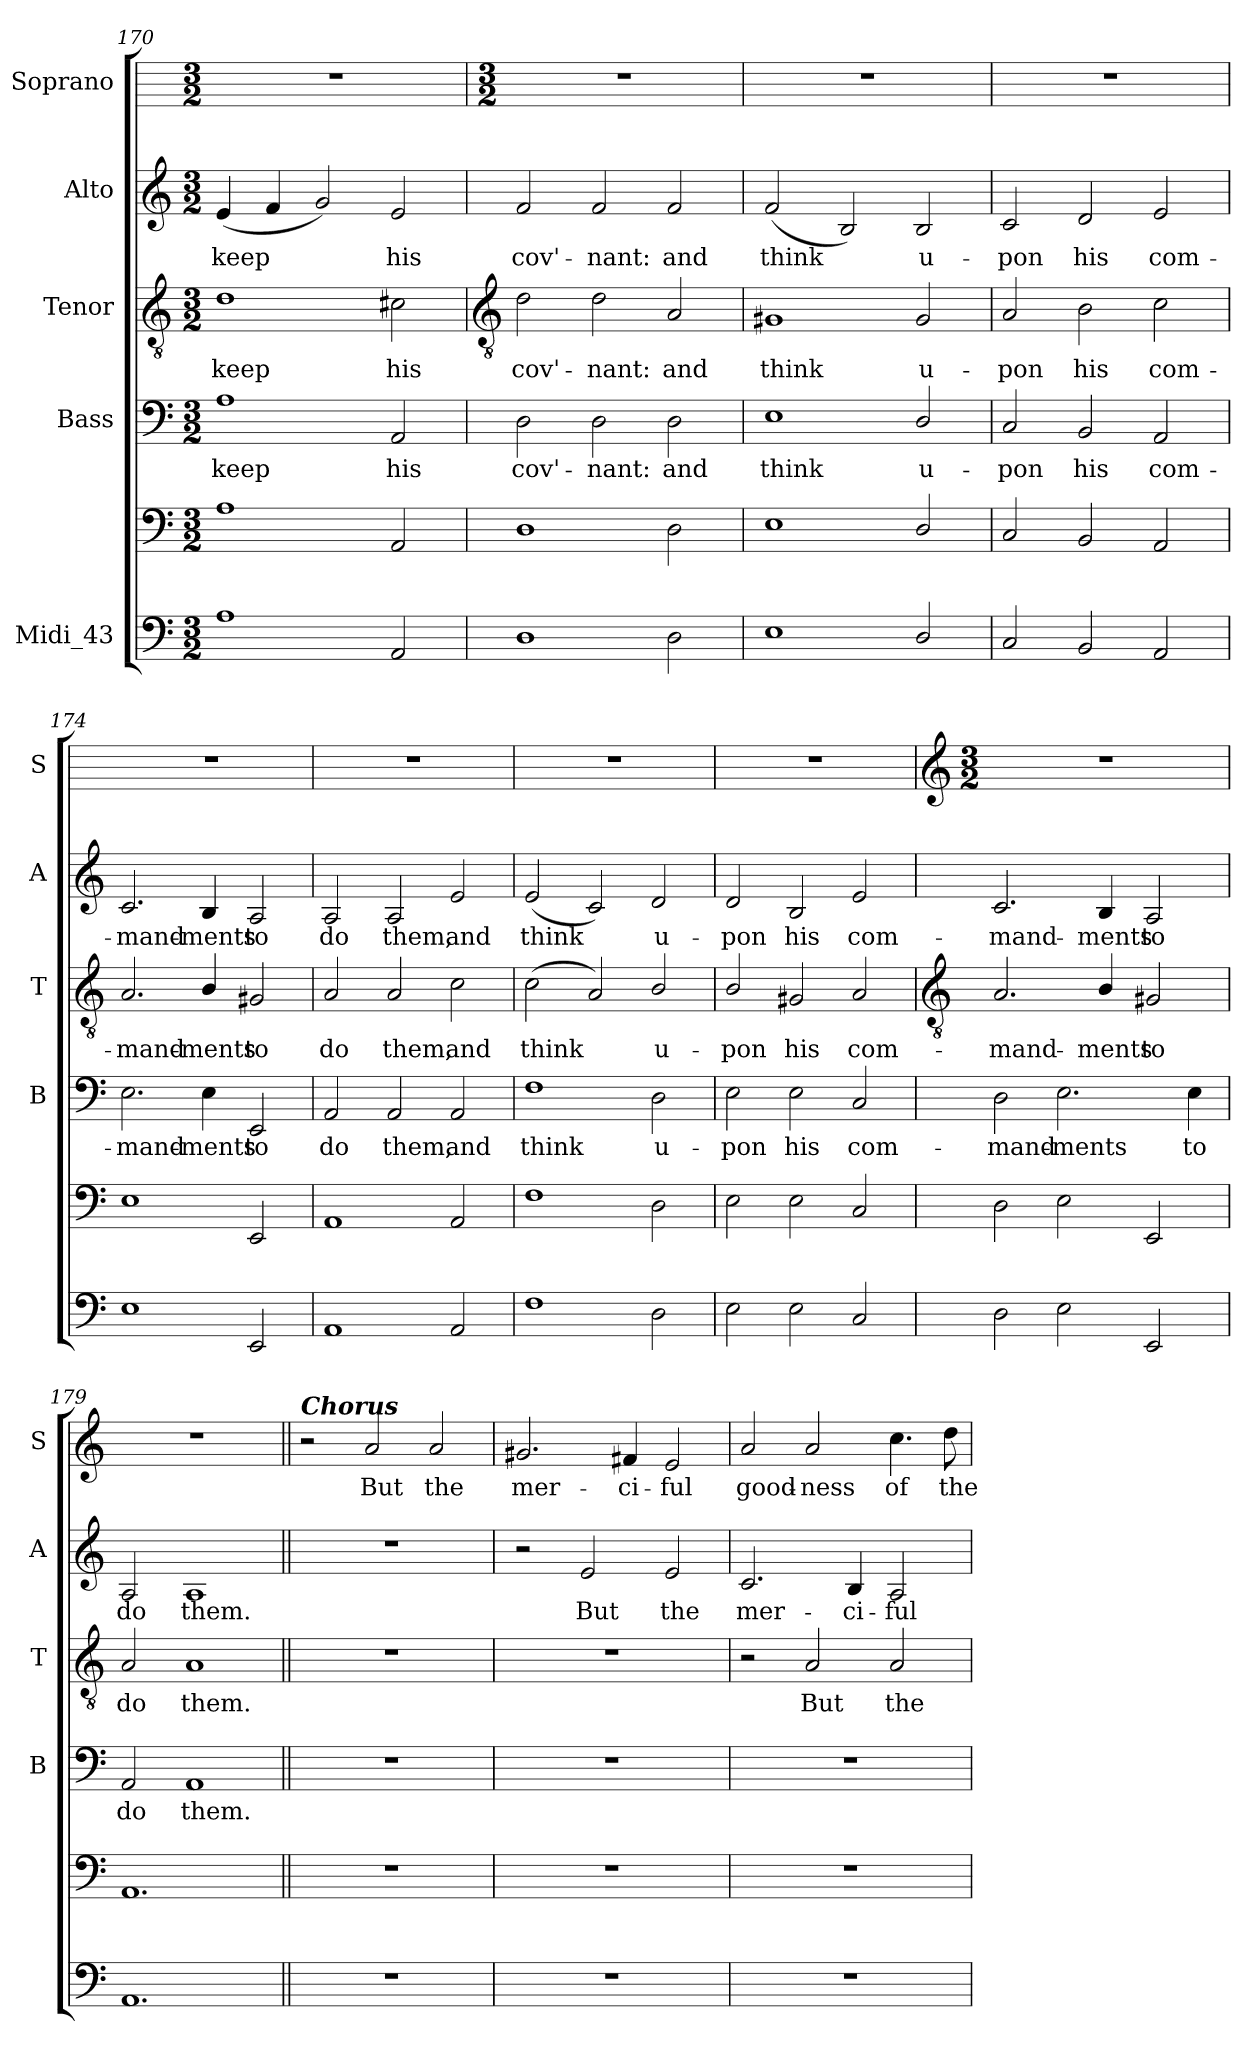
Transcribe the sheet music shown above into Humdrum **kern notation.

**kern	**kern	**kern	**text	**kern	**text	**kern	**text	**kern	**text
*part5	*part5	*part4	*part4	*part3	*part3	*part2	*part2	*part1	*part1
*staff6	*staff5	*staff4	*staff4	*staff3	*staff3	*staff2	*staff2	*staff1	*staff1
*I"Midi_43	*	*I"Bass	*	*I"Tenor	*	*I"Alto	*	*I"Soprano	*
*	*	*I'B	*	*I'T	*	*I'A	*	*I'S	*
*clefF4	*clefF4	*clefF4	*	*clefGv2	*	*clefG2	*	*	*
*k[]	*k[]	*k[]	*	*k[]	*	*k[]	*	*	*
*C:	*C:	*C:	*	*C:	*	*C:	*	*	*
*M3/2	*M3/2	*M3/2	*	*M3/2	*	*M3/2	*	*M3/2	*
=170	=170	=170	=170	=170	=170	=170	=170	=170	=170
!	!	!	!LO:LY:b	!	!LO:LY:b	!	!LO:LY:b	!	!
1A	1A	1A	keep	1d	keep	(<4e	keep	1.r	.
.	.	.	.	.	.	4f	.	.	.
.	.	.	.	.	.	2g)	.	.	.
!	!	!	!LO:LY:b	!	!LO:LY:b	!	!LO:LY:b	!	!
2AA	2AA	2AA	his	2c#X	his	2e	his	.	.
!!LO:LB:g=z
=171	=171	=171	=171	=171	=171	=171	=171	=171	=171
*	*	*	*	*clefGv2	*	*	*	*	*
*	*	*	*	*	*	*	*	*M3/2	*
!	!	!	!LO:LY:b	!	!LO:LY:b	!	!LO:LY:b	!	!
1D	1D	2D	cov'-	2d	cov'-	2f	cov'-	1.r	.
!	!	!	!LO:LY:b	!	!LO:LY:b	!	!LO:LY:b	!	!
.	.	2D	-nant:	2d	-nant:	2f	-nant:	.	.
!	!	!	!LO:LY:b	!	!LO:LY:b	!	!LO:LY:b	!	!
2D	2D	2D	and	2A	and	2f	and	.	.
=172	=172	=172	=172	=172	=172	=172	=172	=172	=172
!	!	!	!LO:LY:b	!	!LO:LY:b	!	!LO:LY:b	!	!
1E	1E	1E	think	1G#X	think	(<2f	think	1.r	.
.	.	.	.	.	.	2B)	.	.	.
!	!	!	!LO:LY:b	!	!LO:LY:b	!	!LO:LY:b	!	!
2D/	2D/	2D/	u-	2G#	u-	2B	u-	.	.
=173	=173	=173	=173	=173	=173	=173	=173	=173	=173
!	!	!	!LO:LY:b	!	!LO:LY:b	!	!LO:LY:b	!	!
2C	2C	2C	-pon	2A	-pon	2c	-pon	1.r	.
!	!	!	!LO:LY:b	!	!LO:LY:b	!	!LO:LY:b	!	!
2BB	2BB	2BB	his	2B	his	2d	his	.	.
!	!	!	!LO:LY:b	!	!LO:LY:b	!	!LO:LY:b	!	!
2AA	2AA	2AA	com-	2c	com-	2e	com-	.	.
=174	=174	=174	=174	=174	=174	=174	=174	=174	=174
!	!	!	!LO:LY:b	!	!LO:LY:b	!	!LO:LY:b	!	!
1E	1E	2.E	-mand-	2.A	-mand-	2.c	-mand-	1.r	.
!	!	!	!LO:LY:b	!	!LO:LY:b	!	!LO:LY:b	!	!
.	.	4E	-ments	4B/	-ments	4B	-ments	.	.
!	!	!	!LO:LY:b	!	!LO:LY:b	!	!LO:LY:b	!	!
2EE	2EE	2EE	to	2G#X	to	2A	to	.	.
=175	=175	=175	=175	=175	=175	=175	=175	=175	=175
!	!	!	!LO:LY:b	!	!LO:LY:b	!	!LO:LY:b	!	!
1AA	1AA	2AA	do	2A	do	2A	do	1.r	.
!	!	!	!LO:LY:b	!	!LO:LY:b	!	!LO:LY:b	!	!
.	.	2AA	them,	2A	them,	2A	them,	.	.
!	!	!	!LO:LY:b	!	!LO:LY:b	!	!LO:LY:b	!	!
2AA	2AA	2AA	and	2c	and	2e	and	.	.
=176	=176	=176	=176	=176	=176	=176	=176	=176	=176
!	!	!	!LO:LY:b	!	!LO:LY:b	!	!LO:LY:b	!	!
1F	1F	1F	think	(<2c	think	(<2e	think	1.r	.
.	.	.	.	2A)	.	2c)	.	.	.
!	!	!	!LO:LY:b	!	!LO:LY:b	!	!LO:LY:b	!	!
2D	2D	2D	u-	2B/	u-	2d	u-	.	.
=177	=177	=177	=177	=177	=177	=177	=177	=177	=177
!	!	!	!LO:LY:b	!	!LO:LY:b	!	!LO:LY:b	!	!
2E	2E	2E	-pon	2B/	-pon	2d	-pon	1.r	.
!	!	!	!LO:LY:b	!	!LO:LY:b	!	!LO:LY:b	!	!
2E	2E	2E	his	2G#X	his	2B	his	.	.
!	!	!	!LO:LY:b	!	!LO:LY:b	!	!LO:LY:b	!	!
2C	2C	2C	com-	2A	com-	2e	com-	.	.
!!LO:LB:g=z
=178	=178	=178	=178	=178	=178	=178	=178	=178	=178
*	*	*	*	*clefGv2	*	*	*	*clefG2	*
*	*	*	*	*	*	*	*	*k[]	*
*	*	*	*	*	*	*	*	*C:	*
*	*	*	*	*	*	*	*	*M3/2	*
!	!	!	!LO:LY:b	!	!LO:LY:b	!	!LO:LY:b	!LO:N:vis=1	!
2D	2D	2D	-mand-	2.A	-mand-	2.c	-mand-	1.r	.
!	!	!	!LO:LY:b	!	!	!	!	!	!
2E	2E	2.E	-ments	.	.	.	.	.	.
!	!	!	!	!	!LO:LY:b	!	!LO:LY:b	!	!
.	.	.	.	4B/	-ments	4B	-ments	.	.
!	!	!	!	!	!LO:LY:b	!	!LO:LY:b	!	!
2EE	2EE	.	.	2G#X	to	2A	to	.	.
!	!	!	!LO:LY:b	!	!	!	!	!	!
.	.	4E	to	.	.	.	.	.	.
=179	=179	=179	=179	=179	=179	=179	=179	=179	=179
!	!	!	!LO:LY:b	!	!LO:LY:b	!	!LO:LY:b	!LO:N:vis=1	!
1.AA	1.AA	2AA	do	2A	do	2A	do	1.r	.
!	!	!	!LO:LY:b	!	!LO:LY:b	!	!LO:LY:b	!	!
.	.	1AA	them.	1A	them.	1A	them.	.	.
=180||	=180||	=180||	=180||	=180||	=180||	=180||	=180||	=180||	=180||
!	!	!	!	!	!	!	!	!LO:TX:a:Bi:t=Chorus	!
!LO:N:vis=1	!LO:N:vis=1	!LO:N:vis=1	!	!LO:N:vis=1	!	!LO:N:vis=1	!	!	!
1.r	1.r	1.r	.	1.r	.	1.r	.	2r	.
!	!	!	!	!	!	!	!	!	!LO:LY:b
.	.	.	.	.	.	.	.	2a	But
!	!	!	!	!	!	!	!	!	!LO:LY:b
.	.	.	.	.	.	.	.	2a	the
=181	=181	=181	=181	=181	=181	=181	=181	=181	=181
!LO:N:vis=1	!LO:N:vis=1	!LO:N:vis=1	!	!LO:N:vis=1	!	!	!	!	!LO:LY:b
1.r	1.r	1.r	.	1.r	.	2r	.	2.g#X	mer-
!	!	!	!	!	!	!	!LO:LY:b	!	!
.	.	.	.	.	.	2e	But	.	.
!	!	!	!	!	!	!	!	!	!LO:LY:b
.	.	.	.	.	.	.	.	4f#X	-ci-
!	!	!	!	!	!	!	!LO:LY:b	!	!LO:LY:b
.	.	.	.	.	.	2e	the	2e	-ful
=182	=182	=182	=182	=182	=182	=182	=182	=182	=182
!LO:N:vis=1	!LO:N:vis=1	!LO:N:vis=1	!	!	!	!	!LO:LY:b	!	!LO:LY:b
1.r	1.r	1.r	.	2r	.	2.c	mer-	2a	good-
!	!	!	!	!	!LO:LY:b	!	!	!	!LO:LY:b
.	.	.	.	2A	But	.	.	2a	-ness
!	!	!	!	!	!	!	!LO:LY:b	!	!
.	.	.	.	.	.	4B	-ci-	.	.
!	!	!	!	!	!LO:LY:b	!	!LO:LY:b	!	!LO:LY:b
.	.	.	.	2A	the	2A	-ful	4.cc	of
!	!	!	!	!	!	!	!	!	!LO:LY:b
.	.	.	.	.	.	.	.	8dd	the
=	=	=	=	=	=	=	=	=	=
*-	*-	*-	*-	*-	*-	*-	*-	*-	*-
